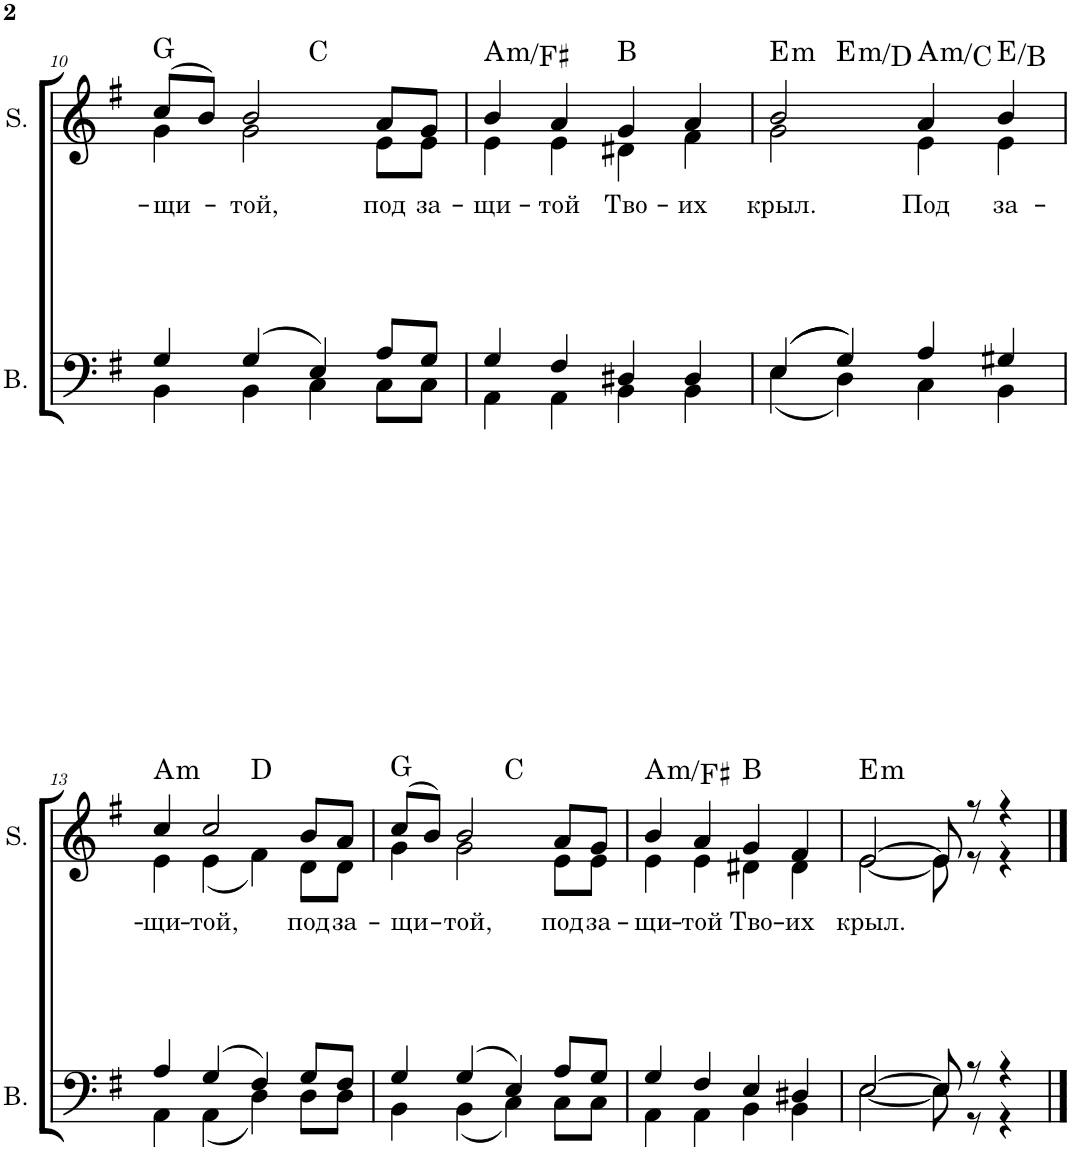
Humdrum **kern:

**kern	**kern	**text	**harte
*part2	*part1	*part1	*part1
*staff2	*staff1	*staff1	*
*I"Bass	*I"Soprano	*	*
*I'B.	*I'S.	*	*
!!LO:PB:g=z
*clefF4	*clefG2	*	*
*k[f#]	*k[f#]	*	*
*M4/4	*M4/4	*	*
=10	=10	=10	=10
*^	*	*	*
!	!	!	!LO:LY:b	!
*	*	*^	*	*
*	*	*	*^	*	*
4G/	4BB\	(8cc/L	4g\	2ryy	-щи-	G:maj
.	.	8b/J)	.	.	.	.
!	!	!	!	!	!LO:LY:b	!
(4G/	4BB\	2b/	2g\	.	-той,	.
4E/)	4C\	.	.	2ryy	.	C:maj
!	!	!	!	!	!LO:LY:b	!
8A/L	8C\L	8a/L	8e\L	.	под	.
!	!	!	!	!	!LO:LY:b	!
8G/J	8C\J	8g/J	8e\J	.	за-	.
=11	=11	=11	=11	=11	=11	=11
!	!	!	!	!	!LO:LY:b	!LO:H:kt=m
*	*	*	*v	*v	*	*
4G/	4AA\	4b/	4e\	-щи-	A:min/6
!	!	!	!	!LO:LY:b	!
4F#/	4AA\	4a/	4e\	-той	.
!	!	!	!	!LO:LY:b	!
4D#X/	4BB\	4g/	4d#X\	Тво-	B:maj
!	!	!	!	!LO:LY:b	!
4D#/	4BB\	4a/	4f#\	-их	.
=12	=12	=12	=12	=12	=12
!	!	!	!	!LO:LY:b	!LO:H:kt=m
*	*	*	*^	*	*
((4E/	(4E\	2b/	2g\	4ryy	крыл.	E:min
!	!	!	!	!	!	!LO:H:kt=m
4G/))	4D\)	.	.	2.ryy	.	E:min/b7
!	!	!	!	!	!LO:LY:b	!LO:H:kt=m
4A/	4C\	4a/	4e\	.	Под	A:min/b3
!	!	!	!	!	!LO:LY:b	!
4G#X/	4BB\	4b/	4e\	.	за-	E:maj/5
!!LO:LB:g=z
=13	=13	=13	=13	=13	=13	=13
!	!	!	!	!	!LO:LY:b	!LO:H:kt=m
*	*	*	*v	*v	*	*
4A/	4AA\	4cc/	4e\	-щи-	A:min
!	!	!	!	!LO:LY:b	!
(4G/	(4AA\	2cc/	(4e\	-той,	.
4F#/)	4D\)	.	4f#\)	.	D:maj
!	!	!	!	!LO:LY:b	!
8G/L	8D\L	8b/L	8d\L	под	.
!	!	!	!	!LO:LY:b	!
8F#/J	8D\J	8a/J	8d\J	за-	.
=14	=14	=14	=14	=14	=14
!	!	!	!	!LO:LY:b	!
*	*	*	*^	*	*
4G/	4BB\	(8cc/L	4g\	2ryy	-щи-	G:maj
.	.	8b/J)	.	.	.	.
!	!	!	!	!	!LO:LY:b	!
(4G/	(4BB\	2b/	2g\	.	-той,	.
4E/)	4C\)	.	.	2ryy	.	C:maj
!	!	!	!	!	!LO:LY:b	!
8A/L	8C\L	8a/L	8e\L	.	под	.
!	!	!	!	!	!LO:LY:b	!
8G/J	8C\J	8g/J	8e\J	.	за-	.
=15	=15	=15	=15	=15	=15	=15
!	!	!	!	!	!LO:LY:b	!LO:H:kt=m
*	*	*	*v	*v	*	*
4G/	4AA\	4b/	4e\	-щи-	A:min/6
!	!	!	!	!LO:LY:b	!
4F#/	4AA\	4a/	4e\	-той	.
!	!	!	!	!LO:LY:b	!
4E/	4BB\	4g/	4d#X\	Тво-	B:maj
!	!	!	!	!LO:LY:b	!
4D#X/	4BB\	4f#/	4d#\	-их	.
=16	=16	=16	=16	=16	=16
!	!	!	!	!LO:LY:b	!LO:H:kt=m
[2E/	[2E\	[2e/	[2e\	крыл.	E:min
8E/]	8E\]	8e/]	8e\]	.	.
8r	8r	8r	8r	.	.
4r	4r	4r	4r	.	.
*v	*v	*	*	*	*
*	*v	*v	*	*
==	==	==	==
*-	*-	*-	*-
